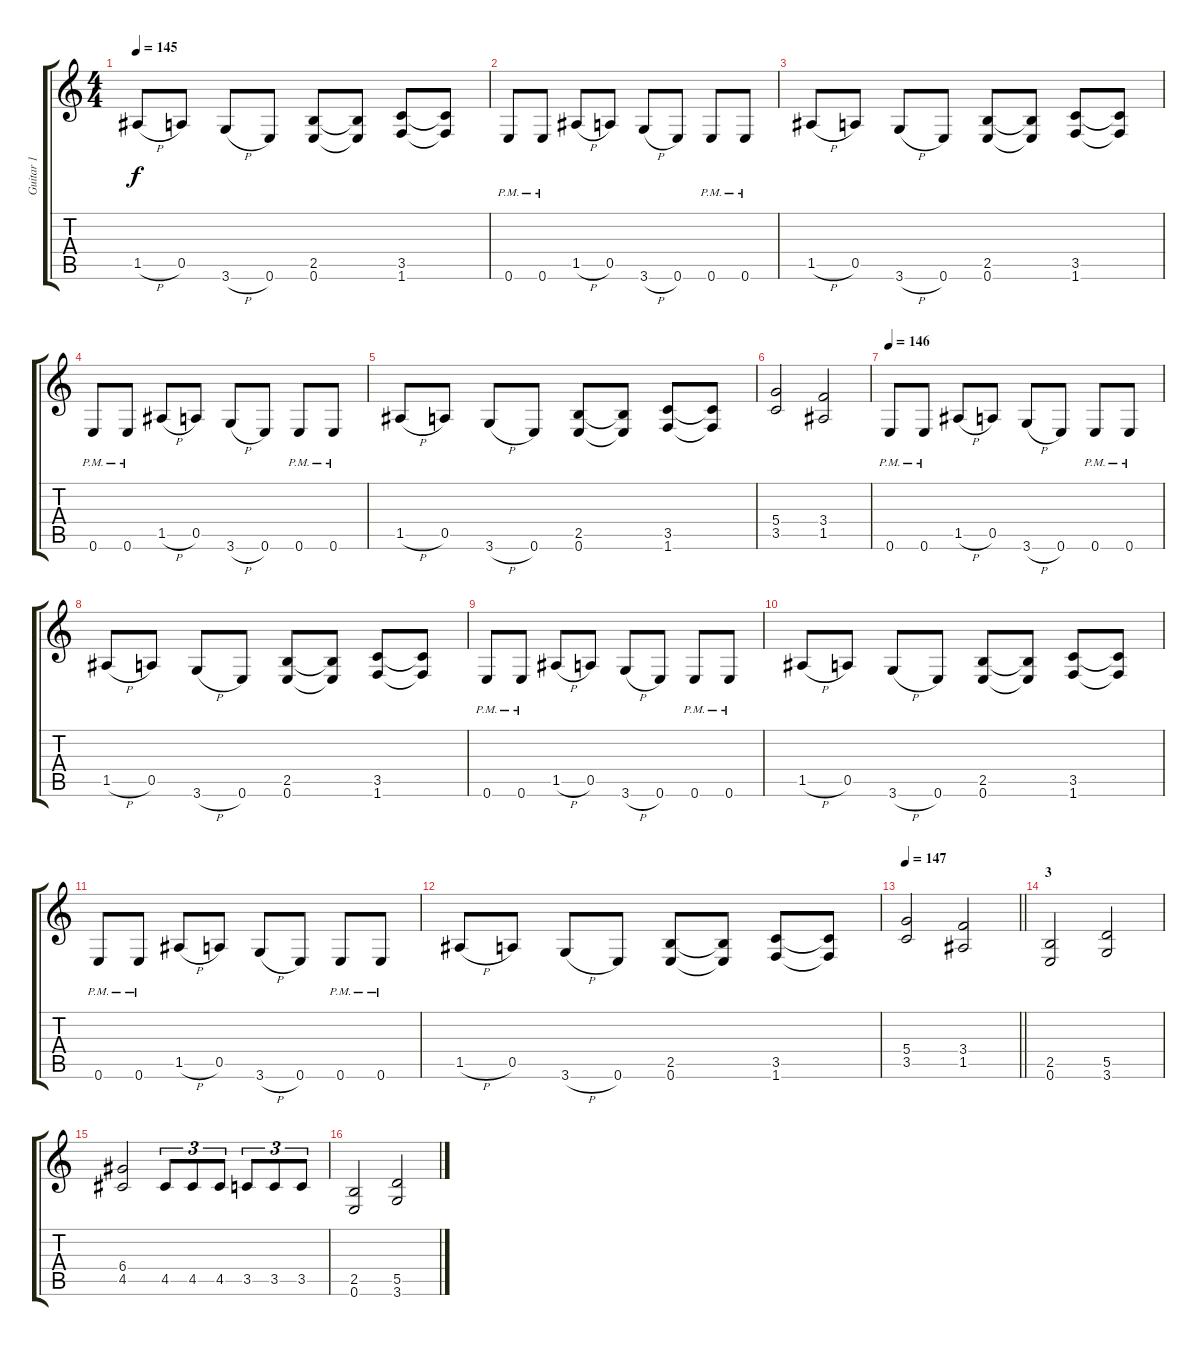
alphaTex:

\track ("Guitar 1" "Guitar 1") {instrument acousticguitarsteel}
\staff {score tabs}
\tuning (E4 B3 G3 D3 A2 E2) {hide}
\ts (4 4)
\tempo 145
\clef g2
\ks c
1.5{h}.8{dy f} 0.5.8 3.6{h}.8 0.6.8 (2.5 0.6).8 (2.5{t} 0.6{t}).8 (3.5 1.6).8 (3.5{t} 1.6{t}).8 |
0.6{pm}.8 0.6{pm}.8 1.5{h}.8 0.5.8 3.6{h}.8 0.6.8 0.6{pm}.8 0.6{pm}.8 |
1.5{h}.8 0.5.8 3.6{h}.8 0.6.8 (2.5 0.6).8 (2.5{t} 0.6{t}).8 (3.5 1.6).8 (3.5{t} 1.6{t}).8 |
0.6{pm}.8 0.6{pm}.8 1.5{h}.8 0.5.8 3.6{h}.8 0.6.8 0.6{pm}.8 0.6{pm}.8 |
1.5{h}.8 0.5.8 3.6{h}.8 0.6.8 (2.5 0.6).8 (2.5{t} 0.6{t}).8 (3.5 1.6).8 (3.5{t} 1.6{t}).8 |
(5.4 3.5).2 (3.4 1.5).2 |
\tempo 146
0.6{pm}.8 0.6{pm}.8 1.5{h}.8 0.5.8 3.6{h}.8 0.6.8 0.6{pm}.8 0.6{pm}.8 |
1.5{h}.8 0.5.8 3.6{h}.8 0.6.8 (2.5 0.6).8 (2.5{t} 0.6{t}).8 (3.5 1.6).8 (3.5{t} 1.6{t}).8 |
0.6{pm}.8 0.6{pm}.8 1.5{h}.8 0.5.8 3.6{h}.8 0.6.8 0.6{pm}.8 0.6{pm}.8 |
1.5{h}.8 0.5.8 3.6{h}.8 0.6.8 (2.5 0.6).8 (2.5{t} 0.6{t}).8 (3.5 1.6).8 (3.5{t} 1.6{t}).8 |
0.6{pm}.8 0.6{pm}.8 1.5{h}.8 0.5.8 3.6{h}.8 0.6.8 0.6{pm}.8 0.6{pm}.8 |
1.5{h}.8 0.5.8 3.6{h}.8 0.6.8 (2.5 0.6).8 (2.5{t} 0.6{t}).8 (3.5 1.6).8 (3.5{t} 1.6{t}).8 |
\tempo 147
\barLineRight lightlight
(5.4 3.5).2 (3.4 1.5).2 |
\section ("" "3")
(2.5 0.6).2 (5.5 3.6).2 |
(6.4 4.5).2 4.5.8{tu (3 2)} 4.5.8{tu (3 2)} 4.5.8{tu (3 2)} 3.5.8{tu (3 2)} 3.5.8{tu (3 2)} 3.5.8{tu (3 2)} |
(2.5 0.6).2 (5.5 3.6).2
